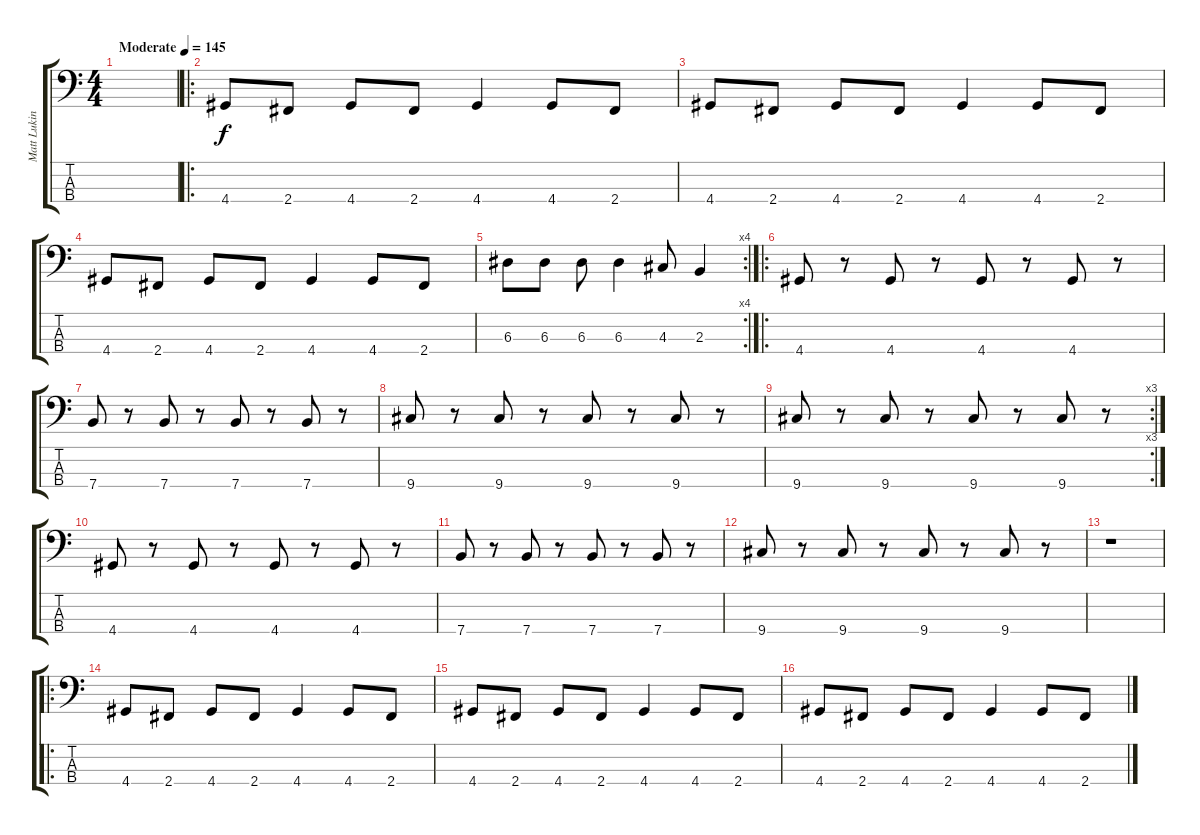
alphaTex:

\track ("Matt Lukin-Bass" "Matt Lukin") {instrument electricbasspick}
\staff {score tabs}
\tuning (G2 D2 A1 E1) {hide}
\ts (4 4)
\tempo (145 "Moderate")
\clef f4
\ks c
|
\ro
4.4.8 2.4.8 4.4.8 2.4.8 4.4.4 4.4.8 2.4.8 |
4.4.8 2.4.8 4.4.8 2.4.8 4.4.4 4.4.8 2.4.8 |
4.4.8 2.4.8 4.4.8 2.4.8 4.4.4 4.4.8 2.4.8 |
\rc 4
6.3.8 6.3.8 6.3.8 6.3.4 4.3.8 2.3.4 |
\ro
4.4.8 r.8 4.4.8 r.8 4.4.8 r.8 4.4.8 r.8 |
7.4.8 r.8 7.4.8 r.8 7.4.8 r.8 7.4.8 r.8 |
9.4.8 r.8 9.4.8 r.8 9.4.8 r.8 9.4.8 r.8 |
\rc 3
9.4.8 r.8 9.4.8 r.8 9.4.8 r.8 9.4.8 r.8 |
4.4.8 r.8 4.4.8 r.8 4.4.8 r.8 4.4.8 r.8 |
7.4.8 r.8 7.4.8 r.8 7.4.8 r.8 7.4.8 r.8 |
9.4.8 r.8 9.4.8 r.8 9.4.8 r.8 9.4.8 r.8 |
r.1 |
\ro
4.4.8 2.4.8 4.4.8 2.4.8 4.4.4 4.4.8 2.4.8 |
4.4.8 2.4.8 4.4.8 2.4.8 4.4.4 4.4.8 2.4.8 |
4.4.8 2.4.8 4.4.8 2.4.8 4.4.4 4.4.8 2.4.8
